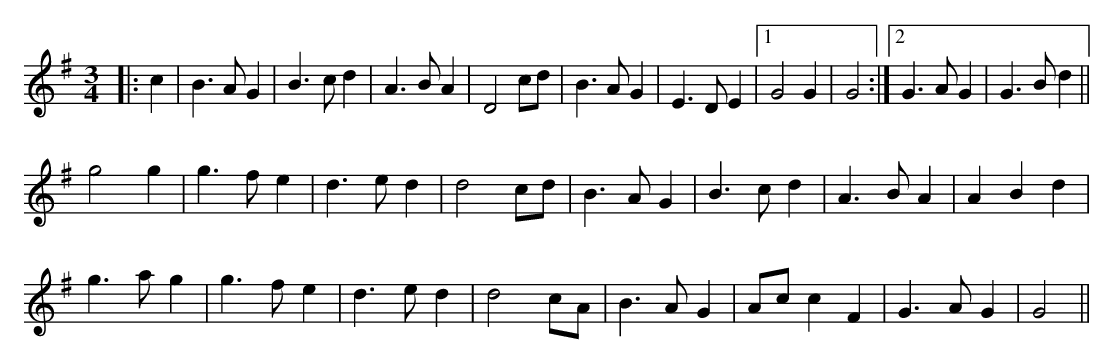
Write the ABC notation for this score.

X:1
M:3/4
K:G
|:c2|B3A G2|B3c d2|A3B A2|D4 cd|B3A G2|E3D E2|1 G4 G2|G4:|2 G3A G2|G3B d2||
g4 g2|g3f e2|d3e d2|d4 cd|B3A G2|B3c d2|A3B A2|A2B2d2|
g3a g2|g3f e2|d3e d2|d4 cA|B3A G2|Acc2 F2|G3A G2|G4||
